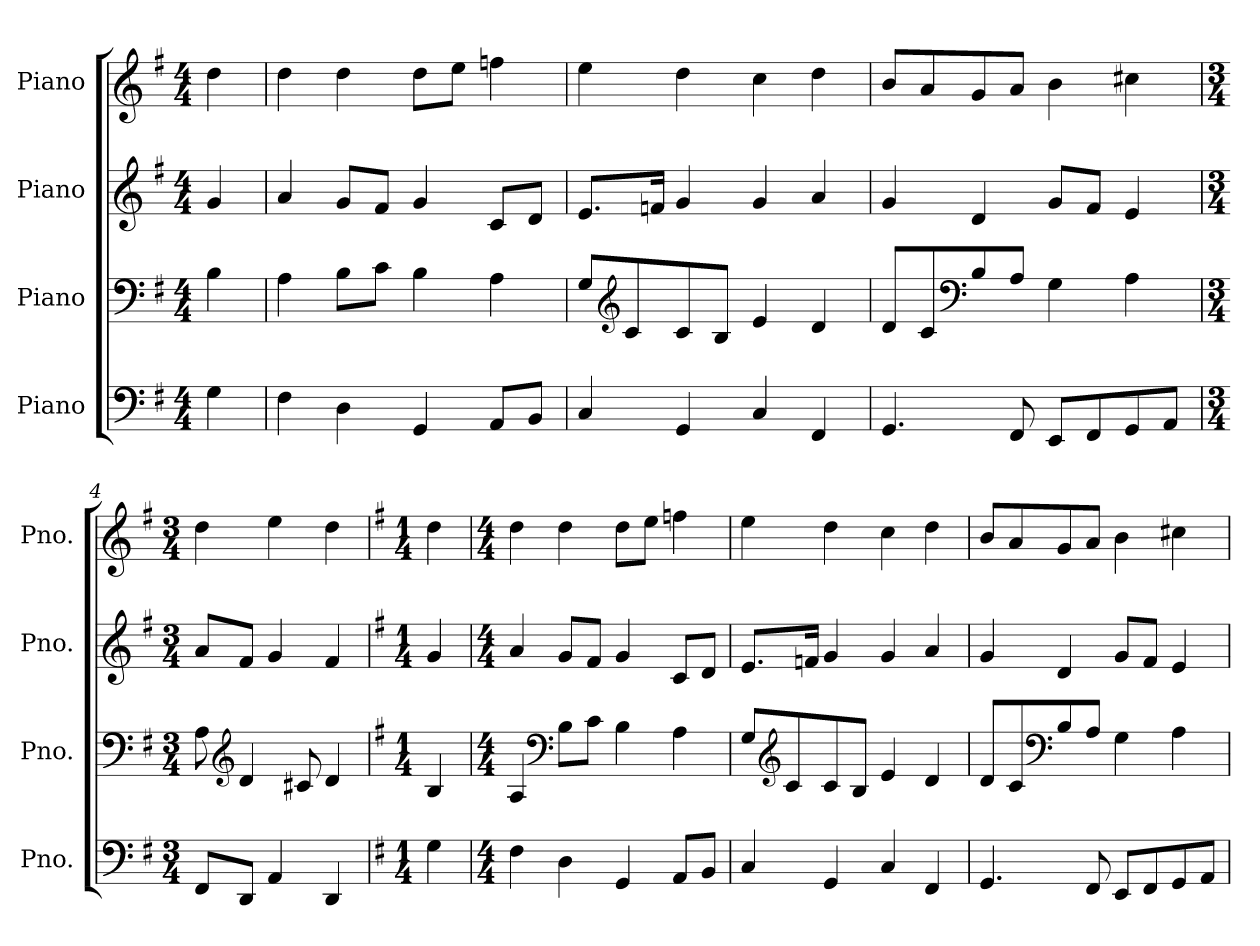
**kern	**kern	**kern	**kern
*part4	*part3	*part2	*part1
*staff4	*staff3	*staff2	*staff1
*I"Piano	*I"Piano	*I"Piano	*I"Piano
*I'Pno.	*I'Pno.	*I'Pno.	*I'Pno.
*clefF4	*clefF4	*clefG2	*clefG2
*k[f#]	*k[f#]	*k[f#]	*k[f#]
*M4/4	*M4/4	*M4/4	*M4/4
*MM120	*MM120	*MM120	*MM120
=	=	=	=
4G\	4B\	4g/	4dd\
=1	=1	=1	=1
4F#\	4A\	4a/	4dd\
4D\	8B\L	8g/L	4dd\
.	8c\J	8f#/J	.
4GG/	4B\	4g/	8dd\L
.	.	.	8ee\J
8AA/L	4A\	8c/L	4ffn\
8BB/J	.	8d/J	.
=2	=2	=2	=2
4C/	8G/L	8.e/L	4ee\
*	*clefG2	*	*
.	8c/	.	.
.	.	16fn/Jk	.
4GG/	8c/	4g/	4dd\
.	8B/J	.	.
4C/	4e/	4g/	4cc\
4FF#/	4d/	4a/	4dd\
=3	=3	=3	=3
4.GG/	8d/L	4g/	8b/L
.	8c/	.	8a/
*	*clefF4	*	*
.	8B/	4d/	8g/
8FF#/	8A/J	.	8a/J
8EE/L	4G\	8g/L	4b\
8FF#/	.	8f#/J	.
8GG/	4A\	4e/	4cc#X\
8AA/J	.	.	.
=4	=4	=4	=4
*M3/4	*M3/4	*M3/4	*M3/4
8FF#/L	8A\	8a/L	4dd\
*	*clefG2	*	*
8DD/J	4d/	8f#/J	.
4AA/	.	4g/	4ee\
.	8c#X/	.	.
4DD/	4d/	4f#/	4dd\
!!LO:LB:g=z
=5	=5	=5	=5
*k[f#]	*k[f#]	*k[f#]	*k[f#]
*M1/4	*M1/4	*M1/4	*M1/4
4G\	4B/	4g/	4dd\
=6	=6	=6	=6
*M4/4	*M4/4	*M4/4	*M4/4
4F#\	4A/	4a/	4dd\
*	*clefF4	*	*
4D\	8B\L	8g/L	4dd\
.	8c\J	8f#/J	.
4GG/	4B\	4g/	8dd\L
.	.	.	8ee\J
8AA/L	4A\	8c/L	4ffn\
8BB/J	.	8d/J	.
=7	=7	=7	=7
4C/	8G/L	8.e/L	4ee\
*	*clefG2	*	*
.	8c/	.	.
.	.	16fn/Jk	.
4GG/	8c/	4g/	4dd\
.	8B/J	.	.
4C/	4e/	4g/	4cc\
4FF#/	4d/	4a/	4dd\
=8	=8	=8	=8
4.GG/	8d/L	4g/	8b/L
.	8c/	.	8a/
*	*clefF4	*	*
.	8B/	4d/	8g/
8FF#/	8A/J	.	8a/J
8EE/L	4G\	8g/L	4b\
8FF#/	.	8f#/J	.
8GG/	4A\	4e/	4cc#X\
8AA/J	.	.	.
=	=	=	=
*-	*-	*-	*-
